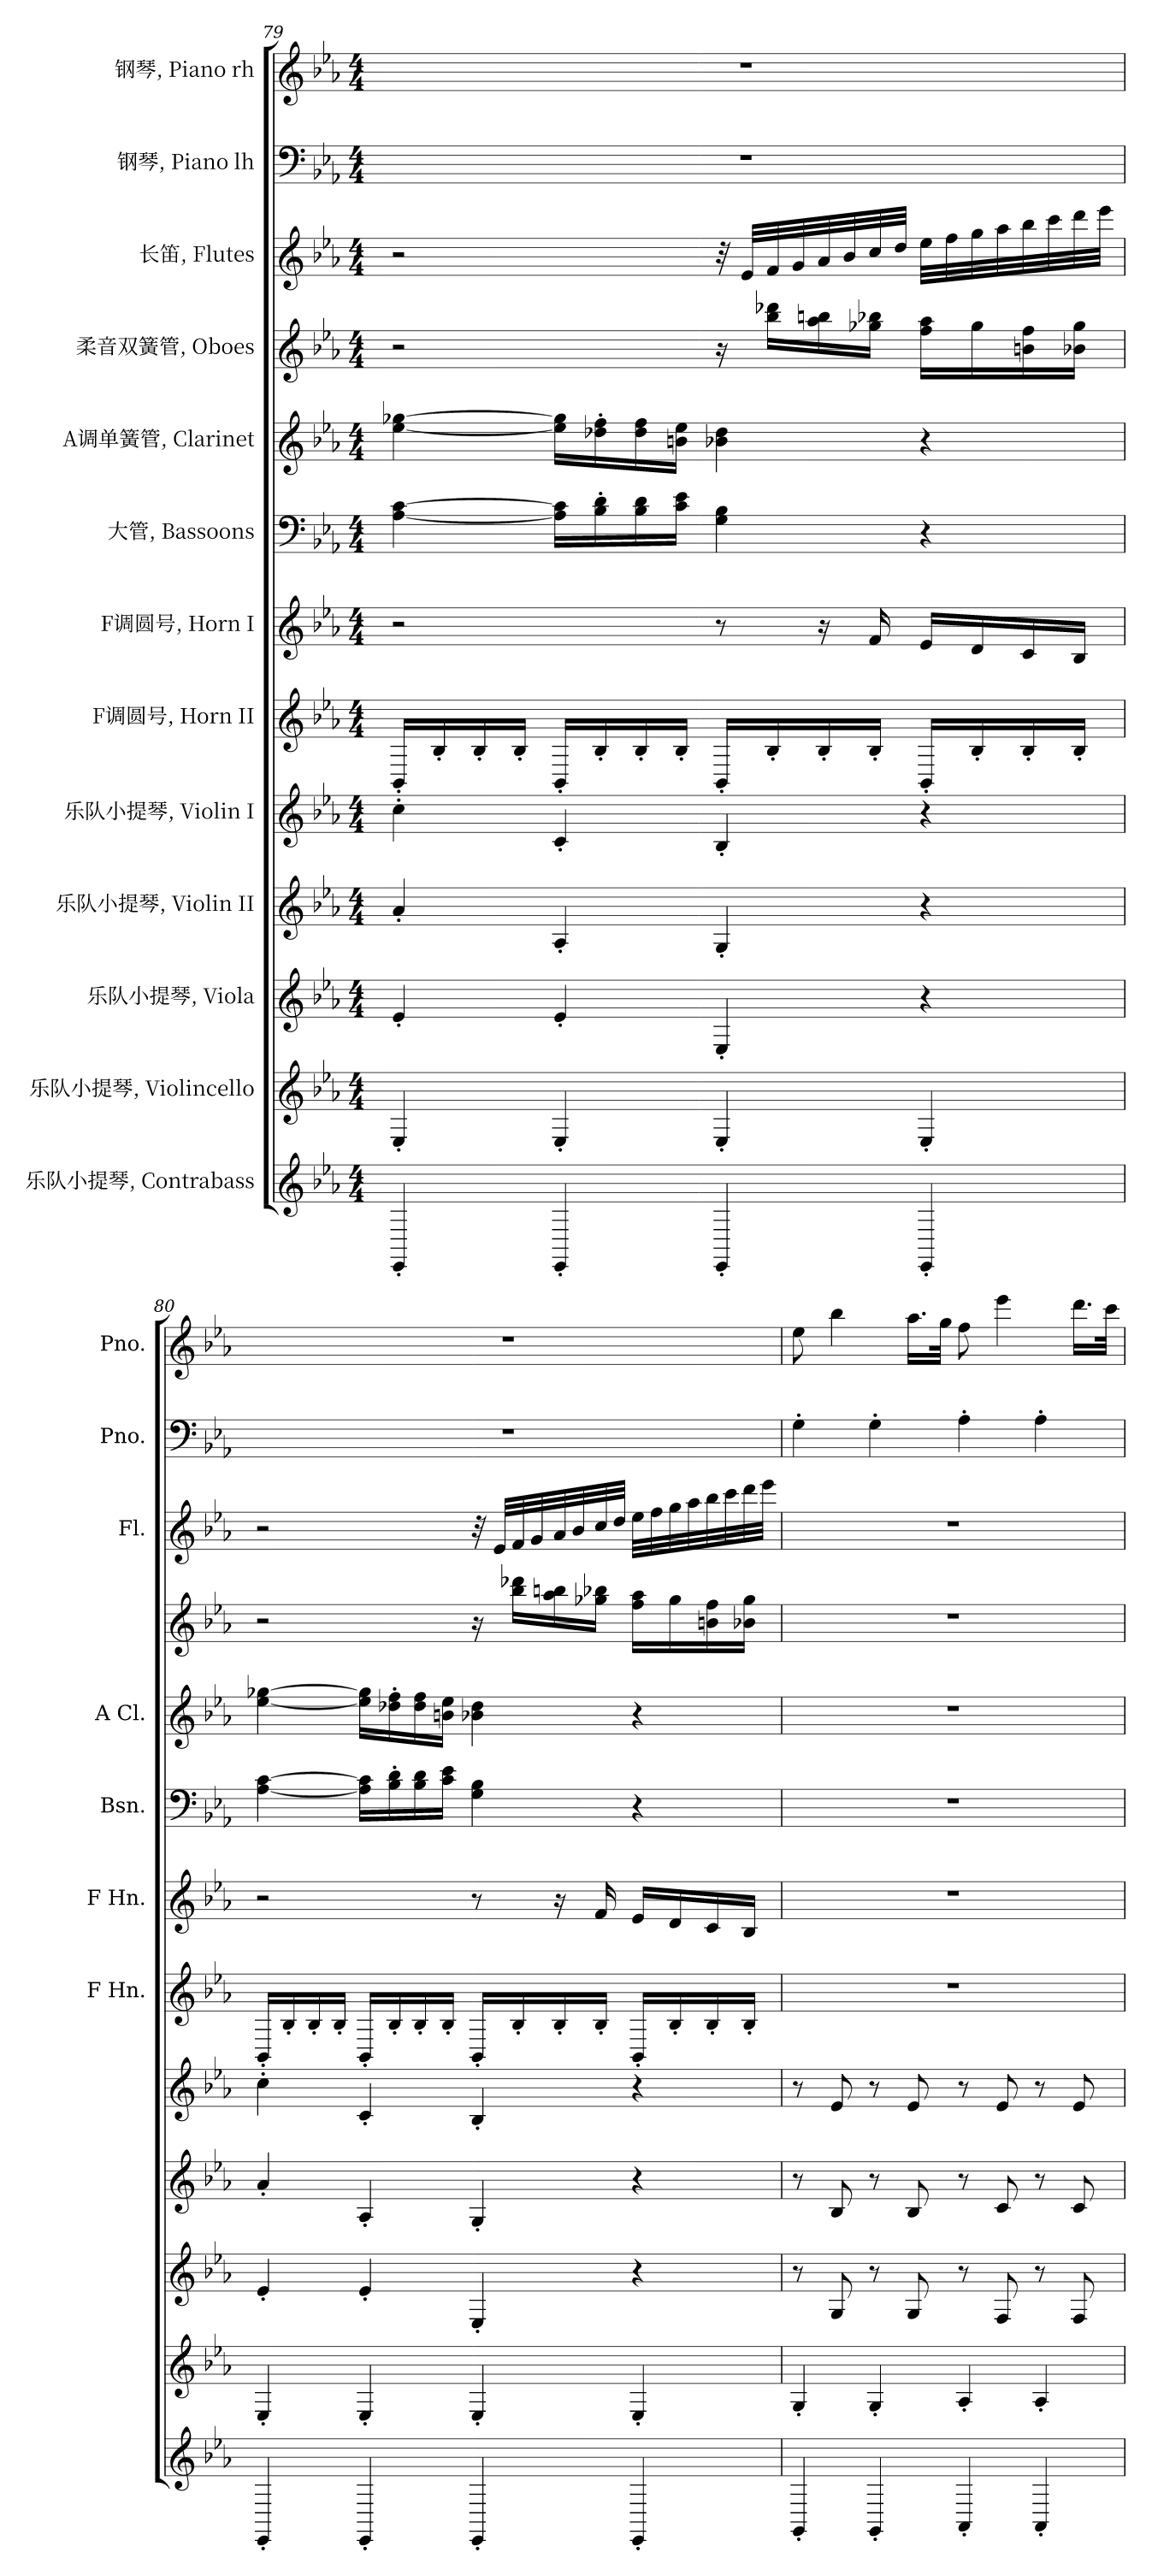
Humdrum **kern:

**kern	**kern	**kern	**kern	**kern	**kern	**kern	**kern	**kern	**kern	**kern	**kern	**kern
*part13	*part12	*part11	*part10	*part9	*part8	*part7	*part6	*part5	*part4	*part3	*part2	*part1
*staff13	*staff12	*staff11	*staff10	*staff9	*staff8	*staff7	*staff6	*staff5	*staff4	*staff3	*staff2	*staff1
*I"乐队小提琴, Contrabass	*I"乐队小提琴, Violincello	*I"乐队小提琴, Viola	*I"乐队小提琴, Violin II	*I"乐队小提琴, Violin I	*I"F调圆号, Horn II	*I"F调圆号, Horn I	*I"大管, Bassoons	*I"A调单簧管, Clarinet	*I"柔音双簧管, Oboes	*I"长笛, Flutes	*I"钢琴, Piano lh	*I"钢琴, Piano rh
*	*	*	*	*	*I'F Hn.	*I'F Hn.	*I'Bsn.	*I'A Cl.	*	*I'Fl.	*I'Pno.	*I'Pno.
!!LO:PB:g=z
*clefG2	*clefG2	*clefG2	*clefG2	*clefG2	*clefG2	*clefG2	*clefF4	*clefG2	*clefG2	*clefG2	*clefF4	*clefG2
*	*	*	*	*	*ITrd4c7	*ITrd4c7	*	*ITrd2c3	*ITrd2c3	*	*	*
*k[b-e-a-]	*k[b-e-a-]	*k[b-e-a-]	*k[b-e-a-]	*k[b-e-a-]	*k[b-e-a-d-]	*k[b-e-a-d-]	*k[b-e-a-]	*k[]	*k[]	*k[b-e-a-]	*k[b-e-a-]	*k[b-e-a-]
*M4/4	*M4/4	*M4/4	*M4/4	*M4/4	*M4/4	*M4/4	*M4/4	*M4/4	*M4/4	*M4/4	*M4/4	*M4/4
=79	=79	=79	=79	=79	=79	=79	=79	=79	=79	=79	=79	=79
4EE-'/	4E-'/	4e-'/	4a-'/	4cc'\	16EE-'/LL	2r	[4A-\ [4c\	[4cc\ [4ee-X\	2r	2r	1r	1r
.	.	.	.	.	16E-'/	.	.	.	.	.	.	.
.	.	.	.	.	16E-'/	.	.	.	.	.	.	.
.	.	.	.	.	16E-'/JJ	.	.	.	.	.	.	.
4EE-'/	4E-'/	4e-'/	4A-'/	4c'/	16EE-'/LL	.	16A-\] 16c\]LL	16cc\] 16ee-\]LL	.	.	.	.
.	.	.	.	.	16E-'/	.	16B-\' 16d\'	16b-X\' 16dd\'	.	.	.	.
.	.	.	.	.	16E-'/	.	16B-\ 16d\	16b-\ 16dd\	.	.	.	.
.	.	.	.	.	16E-'/JJ	.	16c\ 16e-\JJ	16g#X\ 16cc\JJ	.	.	.	.
4EE-'/	4E-'/	4E-'/	4G'/	4B-'/	16EE-'/LL	8r	4G\ 4B-\	4gn\ 4b-\	16r	32r	.	.
.	.	.	.	.	.	.	.	.	.	32e-/LLL	.	.
.	.	.	.	.	16E-'/	.	.	.	16gg\ 16bb-X\LL	32f/	.	.
.	.	.	.	.	.	.	.	.	.	32g/	.	.
.	.	.	.	.	16E-'/	16r	.	.	16ff\ 16gg#X\	32a-/	.	.
.	.	.	.	.	.	.	.	.	.	32b-/	.	.
.	.	.	.	.	16E-'/JJ	16B-/	.	.	16ee-X\ 16ggn\JJ	32cc/	.	.
.	.	.	.	.	.	.	.	.	.	32dd/JJJ	.	.
4EE-'/	4E-'/	4r	4r	4r	16EE-'/LL	16A-/LL	4r	4r	16dd\ 16ff\LL	32ee-\LLL	.	.
.	.	.	.	.	.	.	.	.	.	32ff\	.	.
.	.	.	.	.	16E-'/	16G/	.	.	16ee-\	32gg\	.	.
.	.	.	.	.	.	.	.	.	.	32aa-\	.	.
.	.	.	.	.	16E-'/	16F/	.	.	16g#X\ 16dd\	32bb-\	.	.
.	.	.	.	.	.	.	.	.	.	32ccc\	.	.
.	.	.	.	.	16E-'/JJ	16E-/JJ	.	.	16gn\ 16ee-\JJ	32ddd\	.	.
.	.	.	.	.	.	.	.	.	.	32eee-\JJJ	.	.
!!LO:PB:g=z
=80	=80	=80	=80	=80	=80	=80	=80	=80	=80	=80	=80	=80
4EE-'/	4E-'/	4e-'/	4a-'/	4cc'\	16EE-'/LL	2r	[4A-\ [4c\	[4cc\ [4ee-X\	2r	2r	1r	1r
.	.	.	.	.	16E-'/	.	.	.	.	.	.	.
.	.	.	.	.	16E-'/	.	.	.	.	.	.	.
.	.	.	.	.	16E-'/JJ	.	.	.	.	.	.	.
4EE-'/	4E-'/	4e-'/	4A-'/	4c'/	16EE-'/LL	.	16A-\] 16c\]LL	16cc\] 16ee-\]LL	.	.	.	.
.	.	.	.	.	16E-'/	.	16B-\' 16d\'	16b-X\' 16dd\'	.	.	.	.
.	.	.	.	.	16E-'/	.	16B-\ 16d\	16b-\ 16dd\	.	.	.	.
.	.	.	.	.	16E-'/JJ	.	16c\ 16e-\JJ	16g#X\ 16cc\JJ	.	.	.	.
4EE-'/	4E-'/	4E-'/	4G'/	4B-'/	16EE-'/LL	8r	4G\ 4B-\	4gn\ 4b-\	16r	32r	.	.
.	.	.	.	.	.	.	.	.	.	32e-/LLL	.	.
.	.	.	.	.	16E-'/	.	.	.	16gg\ 16bb-X\LL	32f/	.	.
.	.	.	.	.	.	.	.	.	.	32g/	.	.
.	.	.	.	.	16E-'/	16r	.	.	16ff\ 16gg#X\	32a-/	.	.
.	.	.	.	.	.	.	.	.	.	32b-/	.	.
.	.	.	.	.	16E-'/JJ	16B-/	.	.	16ee-X\ 16ggn\JJ	32cc/	.	.
.	.	.	.	.	.	.	.	.	.	32dd/JJJ	.	.
4EE-'/	4E-'/	4r	4r	4r	16EE-'/LL	16A-/LL	4r	4r	16dd\ 16ff\LL	32ee-\LLL	.	.
.	.	.	.	.	.	.	.	.	.	32ff\	.	.
.	.	.	.	.	16E-'/	16G/	.	.	16ee-\	32gg\	.	.
.	.	.	.	.	.	.	.	.	.	32aa-\	.	.
.	.	.	.	.	16E-'/	16F/	.	.	16g#X\ 16dd\	32bb-\	.	.
.	.	.	.	.	.	.	.	.	.	32ccc\	.	.
.	.	.	.	.	16E-'/JJ	16E-/JJ	.	.	16gn\ 16ee-\JJ	32ddd\	.	.
.	.	.	.	.	.	.	.	.	.	32eee-\JJJ	.	.
!!LO:PB:g=z
=81	=81	=81	=81	=81	=81	=81	=81	=81	=81	=81	=81	=81
4GG'/	4G'/	8r	8r	8r	1r	1r	1r	1r	1r	1r	4G'\	8ee-\
.	.	8G/	8B-/	8e-/	.	.	.	.	.	.	.	4bb-\
4GG'/	4G'/	8r	8r	8r	.	.	.	.	.	.	4G'\	.
.	.	8G/	8B-/	8e-/	.	.	.	.	.	.	.	16.aa-\LL
.	.	.	.	.	.	.	.	.	.	.	.	32gg\JJk
4AA-'/	4A-'/	8r	8r	8r	.	.	.	.	.	.	4A-'\	8ff\
.	.	8F/	8c/	8e-/	.	.	.	.	.	.	.	4eee-\
4AA-'/	4A-'/	8r	8r	8r	.	.	.	.	.	.	4A-'\	.
.	.	8F/	8c/	8e-/	.	.	.	.	.	.	.	16.ddd\LL
.	.	.	.	.	.	.	.	.	.	.	.	32ccc\JJk
=	=	=	=	=	=	=	=	=	=	=	=	=
*-	*-	*-	*-	*-	*-	*-	*-	*-	*-	*-	*-	*-
